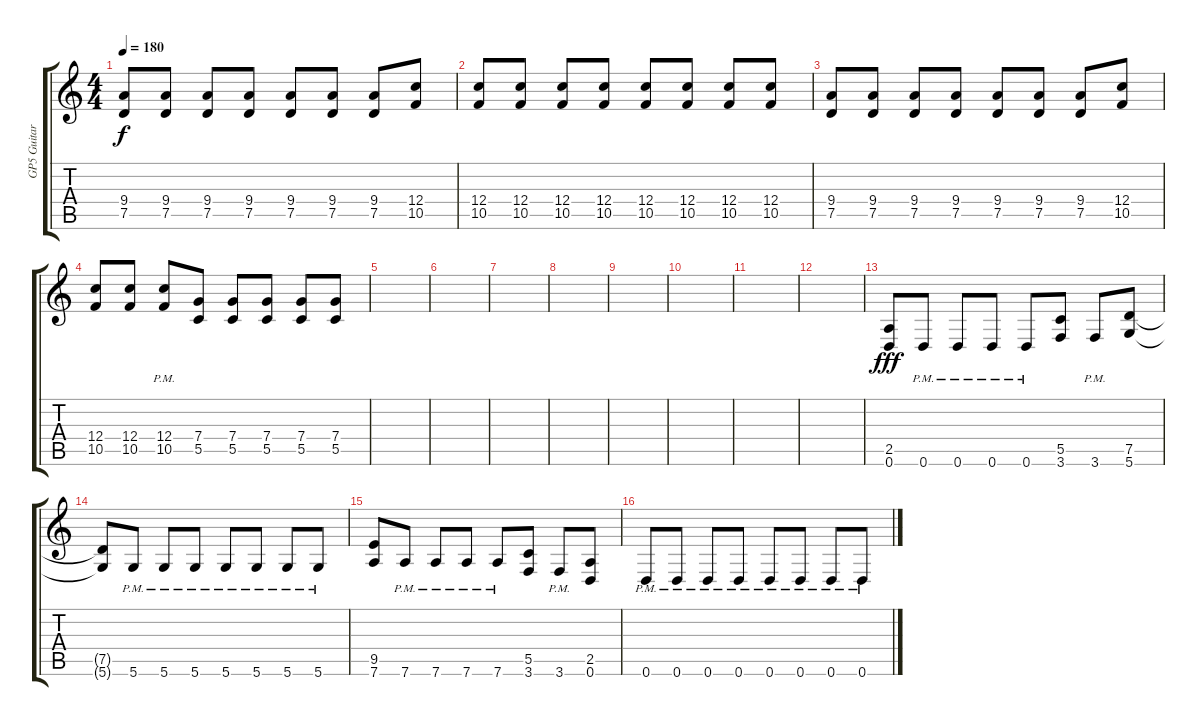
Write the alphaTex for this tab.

\track ("GP5 Guitar" "GP5 Guitar") {instrument distortionguitar}
\staff {score tabs}
\tuning (D4 A3 F3 C3 G2 D2) {hide}
\ts (4 4)
\tempo 180
\clef g2
\ks c
(9.4 7.5).8{dy f} (9.4 7.5).8 (9.4 7.5).8 (9.4 7.5).8 (9.4 7.5).8 (9.4 7.5).8 (9.4 7.5).8 (12.4 10.5).8 |
(12.4 10.5).8 (12.4 10.5).8 (12.4 10.5).8 (12.4 10.5).8 (12.4 10.5).8 (12.4 10.5).8 (12.4 10.5).8 (12.4 10.5).8 |
(9.4 7.5).8 (9.4 7.5).8 (9.4 7.5).8 (9.4 7.5).8 (9.4 7.5).8 (9.4 7.5).8 (9.4 7.5).8 (12.4 10.5).8 |
(12.4 10.5).8 (12.4 10.5).8 (12.4{pm} 10.5{pm}).8 (7.4 5.5).8 (7.4 5.5).8 (7.4 5.5).8 (7.4 5.5).8 (7.4 5.5).8 |
|
|
|
|
|
|
|
|
(2.5 0.6).8{dy fff} 0.6{pm}.8 0.6{pm}.8 0.6{pm}.8 0.6{pm}.8 (5.5 3.6).8 3.6{pm}.8 (7.5 5.6).8 |
(7.5{t} 5.6{t}).8 5.6{pm}.8 5.6{pm}.8 5.6{pm}.8 5.6{pm}.8 5.6{pm}.8 5.6{pm}.8 5.6{pm}.8 |
(9.5 7.6).8 7.6{pm}.8 7.6{pm}.8 7.6{pm}.8 7.6{pm}.8 (5.5 3.6).8 3.6{pm}.8 (2.5 0.6).8 |
0.6{pm}.8 0.6{pm}.8 0.6{pm}.8 0.6{pm}.8 0.6{pm}.8 0.6{pm}.8 0.6{pm}.8 0.6{pm}.8
